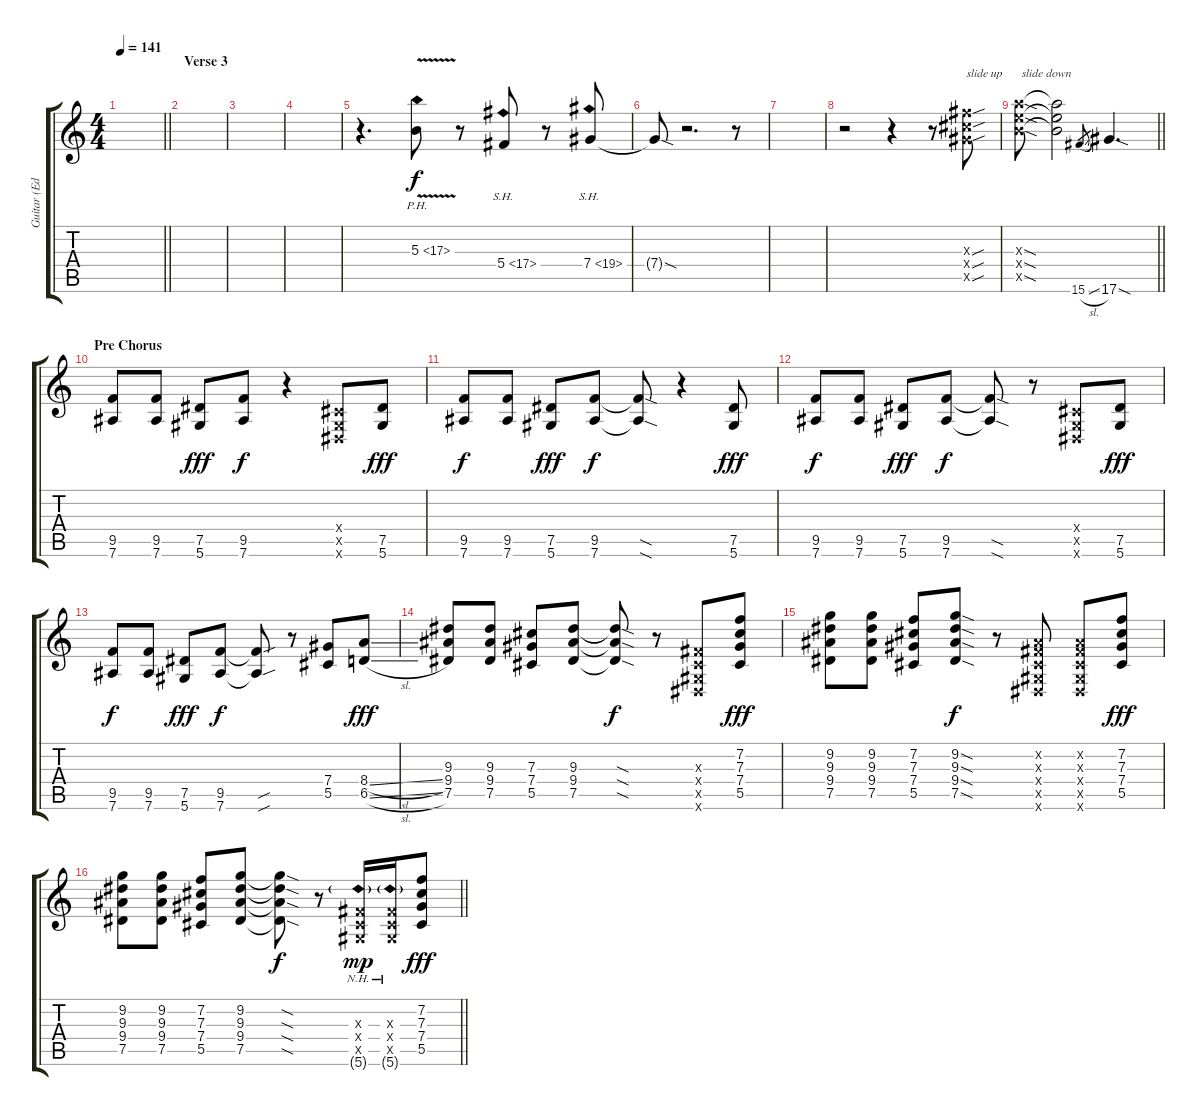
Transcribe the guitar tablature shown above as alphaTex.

\track ("Guitar (Eddie Van Halen)" "Guitar (Ed") {instrument distortionguitar}
\staff {score tabs}
\tuning (Eb4 Bb3 Gb3 Db3 Ab2 Eb2) {hide}
\ts (4 4)
\tempo 141
\clef g2
\barLineRight lightlight
\ks c
|
\section ("" "Verse 3")
|
|
|
r.4{d} 5.3{ph 12 v}.8 r.8 5.4{sh 12}.8 r.8 7.4{sh 12}.8 |
7.4{sod t}.8 r.2{d} r.8 |
|
r.2 r.4 r.8 (12.3{sou x} 12.4{sou x} 12.5{sou x}).8{txt "slide up"} |
\barLineRight lightlight
(15.3{sod x} 15.4{sod x} 15.5{sod x}).8{txt " slide down"} (15.3{t} 15.4{t} 15.5{t}).2 15.6{sl}.8{gr} 17.6{sod}.4{d} |
\section ("" "Pre Chorus")
(9.5 7.6).8 (9.5 7.6).8 (7.5 5.6).8{dy fff} (9.5 7.6).8{dy f} r.4 (0.4{x} 0.5{x} 0.6{x}).8 (7.5 5.6).8{dy fff} |
(9.5 7.6).8{dy f} (9.5 7.6).8 (7.5 5.6).8{dy fff} (9.5 7.6).8{dy f} (9.5{sod t} 7.6{sod t}).8 r.4 (7.5 5.6).8{dy fff} |
(9.5 7.6).8{dy f} (9.5 7.6).8 (7.5 5.6).8{dy fff} (9.5 7.6).8{dy f} (9.5{sod t} 7.6{sod t}).8 r.8 (0.4{x} 0.5{x} 0.6{x}).8 (7.5 5.6).8{dy fff} |
(9.5 7.6).8{dy f} (9.5 7.6).8 (7.5 5.6).8{dy fff} (9.5 7.6).8{dy f} (9.5{sou t} 7.6{sou t}).8 r.8 (7.4 5.5).8 (8.4{sl} 6.5{sl}).8{dy fff} |
(9.3 9.4 7.5).8 (9.3 9.4 7.5).8 (7.3 7.4 5.5).8 (9.3 9.4 7.5).8 (9.3{sod t} 9.4{sod t} 7.5{sod t}).8{dy f} r.8 (0.3{x} 0.4{x} 0.5{x} 0.6{x}).8 (7.2 7.3 7.4 5.5).8{dy fff} |
(9.2 9.3 9.4 7.5).8 (9.2 9.3 9.4 7.5).8 (7.2 7.3 7.4 5.5).8 (9.2{sod} 9.3{sod} 9.4{sod} 7.5{sod}).8{dy f} r.8 (0.2{x} 0.3{x} 0.4{x} 0.5{x} 0.6{x}).8 (0.2{x} 0.3{x} 0.4{x} 0.5{x} 0.6{x}).8 (7.2 7.3 7.4 5.5).8{dy fff} |
\barLineRight lightlight
(9.2 9.3 9.4 7.5).8 (9.2 9.3 9.4 7.5).8 (7.2 7.3 7.4 5.5).8 (9.2 9.3 9.4 7.5).8 (9.2{sod t} 9.3{sod t} 9.4{sod t} 7.5{sod t}).8{dy f} r.8 (0.3{x} 0.4{x} 0.5{x} 5.6{nh g}).16{dy mp} (0.3{x} 0.4{x} 0.5{x} 5.6{nh g}).16 (7.2 7.3 7.4 5.5).8{dy fff}
